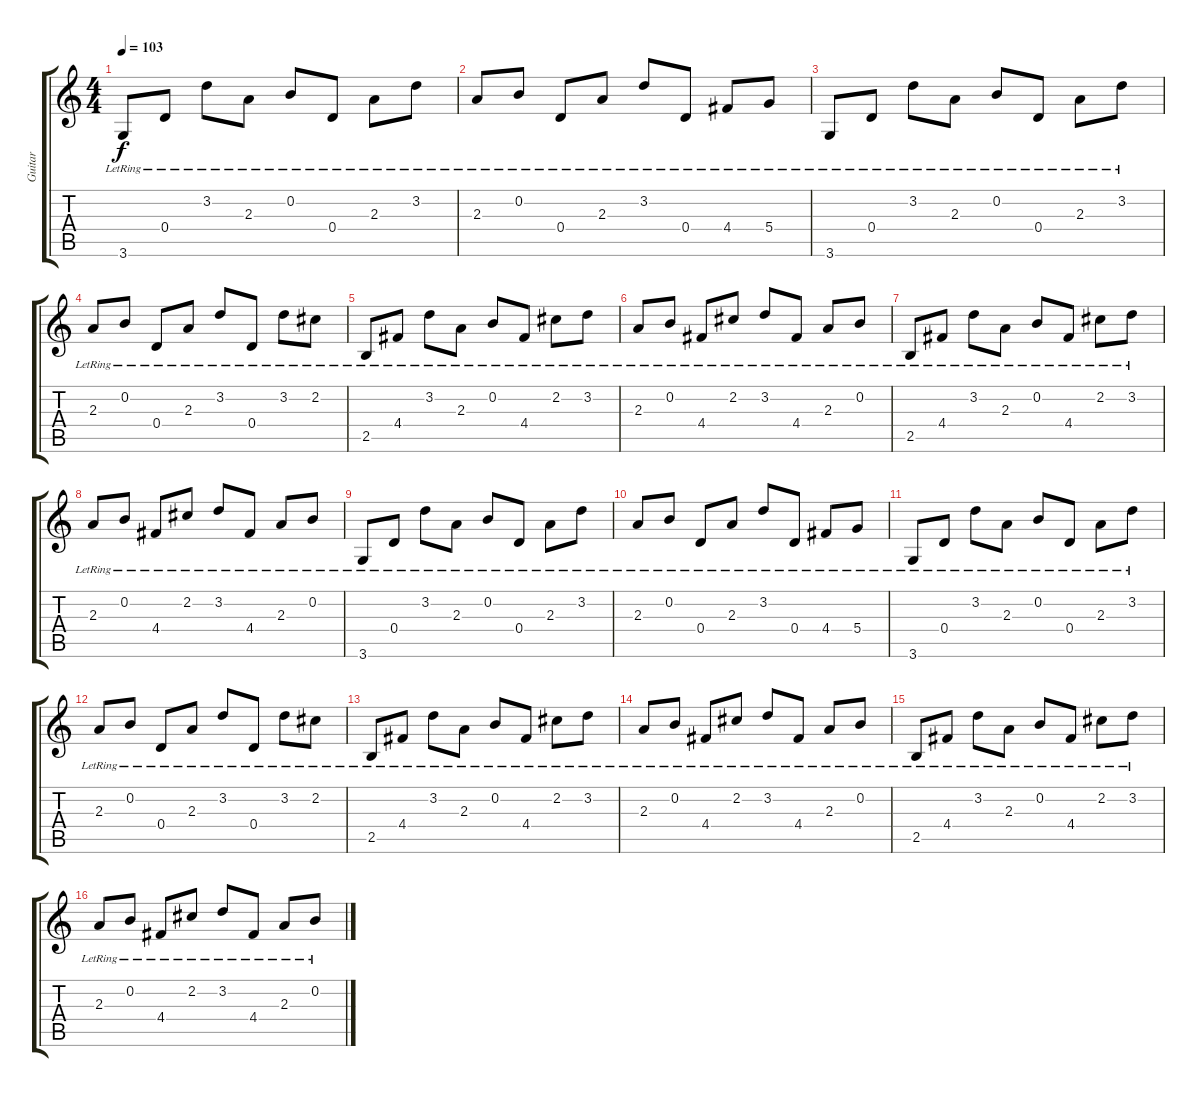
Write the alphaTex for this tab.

\track ("Guitar" "Guitar") {instrument acousticguitarnylon}
\staff {score tabs}
\tuning (E4 B3 G3 D3 A2 E2) {hide}
\ts (4 4)
\tempo 103
\clef g2
\ks c
3.6{lr}.8{dy f} 0.4{lr}.8 3.2{lr}.8 2.3{lr}.8 0.2{lr}.8 0.4{lr}.8 2.3{lr}.8 3.2{lr}.8 |
2.3{lr}.8 0.2{lr}.8 0.4{lr}.8 2.3{lr}.8 3.2{lr}.8 0.4{lr}.8 4.4{lr}.8 5.4{lr}.8 |
3.6{lr}.8 0.4{lr}.8 3.2{lr}.8 2.3{lr}.8 0.2{lr}.8 0.4{lr}.8 2.3{lr}.8 3.2{lr}.8 |
2.3{lr}.8 0.2{lr}.8 0.4{lr}.8 2.3{lr}.8 3.2{lr}.8 0.4{lr}.8 3.2{lr}.8 2.2{lr}.8 |
2.5{lr}.8 4.4{lr}.8 3.2{lr}.8 2.3{lr}.8 0.2{lr}.8 4.4{lr}.8 2.2{lr}.8 3.2{lr}.8 |
2.3{lr}.8 0.2{lr}.8 4.4{lr}.8 2.2{lr}.8 3.2{lr}.8 4.4{lr}.8 2.3{lr}.8 0.2{lr}.8 |
2.5{lr}.8 4.4{lr}.8 3.2{lr}.8 2.3{lr}.8 0.2{lr}.8 4.4{lr}.8 2.2{lr}.8 3.2{lr}.8 |
2.3{lr}.8 0.2{lr}.8 4.4{lr}.8 2.2{lr}.8 3.2{lr}.8 4.4{lr}.8 2.3{lr}.8 0.2{lr}.8 |
3.6{lr}.8 0.4{lr}.8 3.2{lr}.8 2.3{lr}.8 0.2{lr}.8 0.4{lr}.8 2.3{lr}.8 3.2{lr}.8 |
2.3{lr}.8 0.2{lr}.8 0.4{lr}.8 2.3{lr}.8 3.2{lr}.8 0.4{lr}.8 4.4{lr}.8 5.4{lr}.8 |
3.6{lr}.8 0.4{lr}.8 3.2{lr}.8 2.3{lr}.8 0.2{lr}.8 0.4{lr}.8 2.3{lr}.8 3.2{lr}.8 |
2.3{lr}.8 0.2{lr}.8 0.4{lr}.8 2.3{lr}.8 3.2{lr}.8 0.4{lr}.8 3.2{lr}.8 2.2{lr}.8 |
2.5{lr}.8 4.4{lr}.8 3.2{lr}.8 2.3{lr}.8 0.2{lr}.8 4.4{lr}.8 2.2{lr}.8 3.2{lr}.8 |
2.3{lr}.8 0.2{lr}.8 4.4{lr}.8 2.2{lr}.8 3.2{lr}.8 4.4{lr}.8 2.3{lr}.8 0.2{lr}.8 |
2.5{lr}.8 4.4{lr}.8 3.2{lr}.8 2.3{lr}.8 0.2{lr}.8 4.4{lr}.8 2.2{lr}.8 3.2{lr}.8 |
2.3{lr}.8 0.2{lr}.8 4.4{lr}.8 2.2{lr}.8 3.2{lr}.8 4.4{lr}.8 2.3{lr}.8 0.2{lr}.8
